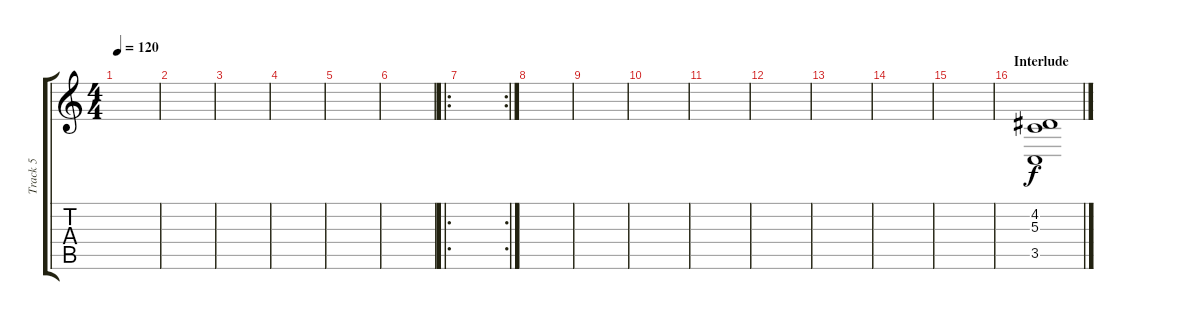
\track ("Track 5" "Track 5") {instrument pad2warm}
\staff {score tabs}
\tuning (E4 B3 G3 D3 A2 E2) {hide}
\ts (4 4)
\tempo 120
\clef g2
\ks c
|
|
|
|
|
|
\ro
\rc 2
|
|
|
|
|
|
|
|
|
\section ("" "Interlude")
(4.2 5.3 3.5).1
